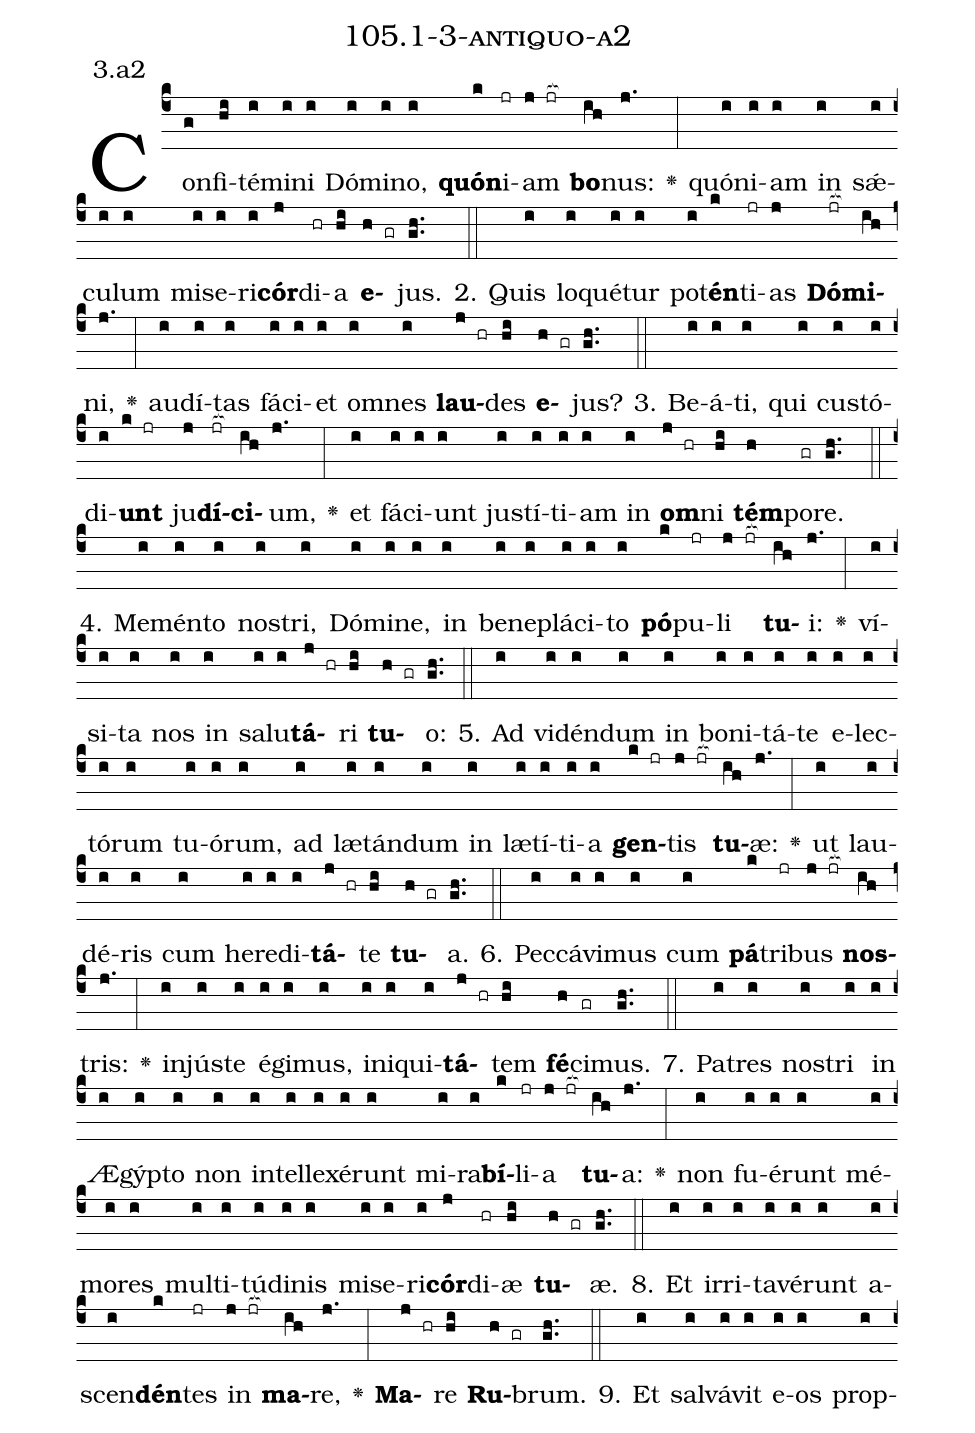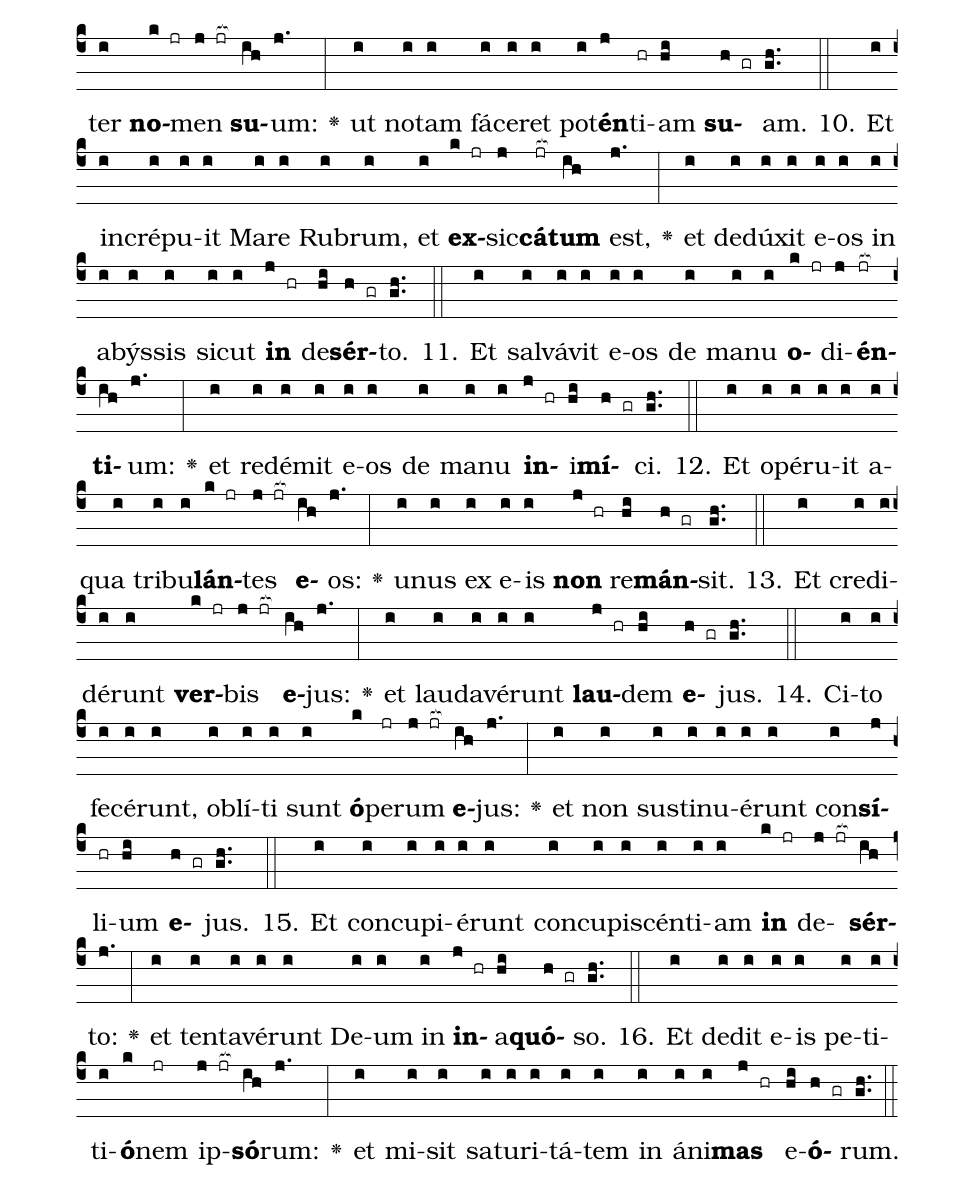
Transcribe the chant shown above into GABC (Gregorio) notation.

name: 105.1-3-antiquo-a2;
annotation: 3.a2;
%%
(c4)Con(g)fi(hi)té(i)mi(i)ni(i) Dó(i)mi(i)no,(i) <b>quón</b>(k)i(jr)am(j jr[ocb:1{]) <b>bo</b>(ih[ocb:0}])nus:(j.) <v>\greheightstar</v>(:) quón(i)i(i)am(i) in(i) sǽ(i)cu(i)lum(i) mi(i)se(i)ri(i)<b>cór</b>(j)di(hr)a(hi) <b>e</b>(h gr)jus.(gh..) (::)
2. Quis(i) lo(i)qué(i)tur(i) pot(i)<b>én</b>(k)ti(jr)as(j) <b>Dó</b>(jr[ocb:1{])<b>mi</b>(ih[ocb:0}])ni,(j.) <v>\greheightstar</v>(:) au(i)dí(i)tas(i) fá(i)ci(i)et(i) om(i)nes(i) <b>lau</b>(j hr)des(hi) <b>e</b>(h gr)jus?(gh..) (::)
3. Be(i)á(i)ti,(i) qui(i) cus(i)tó(i)di(i)<b>unt</b>(k jr) ju(j)<b>dí</b>(jr[ocb:1{])<b>ci</b>(ih[ocb:0}])um,(j.) <v>\greheightstar</v>(:) et(i) fá(i)ci(i)unt(i) jus(i)tí(i)ti(i)am(i) in(i) <b>om</b>(j hr)ni(hi) <b>tém</b>(h)po(gr)re.(gh..) (::)
4. Me(i)mén(i)to(i) nos(i)tri,(i) Dó(i)mi(i)ne,(i) in(i) be(i)ne(i)plá(i)ci(i)to(i) <b>pó</b>(k)pu(jr)li(j jr[ocb:1{]) <b>tu</b>(ih[ocb:0}])i:(j.) <v>\greheightstar</v>(:) ví(i)si(i)ta(i) nos(i) in(i) sa(i)lu(i)<b>tá</b>(j hr)ri(hi) <b>tu</b>(h gr)o:(gh..) (::)
5. Ad(i) vi(i)dén(i)dum(i) in(i) bo(i)ni(i)tá(i)te(i) e(i)lec(i)tó(i)rum(i) tu(i)ó(i)rum,(i) ad(i) læ(i)tán(i)dum(i) in(i) læ(i)tí(i)ti(i)a(i) <b>gen</b>(k jr)tis(j jr[ocb:1{]) <b>tu</b>(ih[ocb:0}])æ:(j.) <v>\greheightstar</v>(:) ut(i) lau(i)dé(i)ris(i) cum(i) he(i)re(i)di(i)<b>tá</b>(j hr)te(hi) <b>tu</b>(h gr)a.(gh..) (::)
6. Pec(i)cá(i)vi(i)mus(i) cum(i) <b>pá</b>(k)tri(jr)bus(j jr[ocb:1{]) <b>nos</b>(ih[ocb:0}])tris:(j.) <v>\greheightstar</v>(:) in(i)jús(i)te(i) é(i)gi(i)mus,(i) in(i)i(i)qui(i)<b>tá</b>(j hr)tem(hi) <b>fé</b>(h)ci(gr)mus.(gh..) (::)
7. Pa(i)tres(i) nos(i)tri(i) in(i) Æ(i)gýp(i)to(i) non(i) in(i)tel(i)le(i)xé(i)runt(i) mi(i)ra(i)<b>bí</b>(k)li(jr)a(j jr[ocb:1{]) <b>tu</b>(ih[ocb:0}])a:(j.) <v>\greheightstar</v>(:) non(i) fu(i)é(i)runt(i) mé(i)mo(i)res(i) mul(i)ti(i)tú(i)di(i)nis(i) mi(i)se(i)ri(i)<b>cór</b>(j)di(hr)æ(hi) <b>tu</b>(h gr)æ.(gh..) (::)
8. Et(i) ir(i)ri(i)ta(i)vé(i)runt(i) a(i)scen(i)<b>dén</b>(k)tes(jr) in(j jr[ocb:1{]) <b>ma</b>(ih[ocb:0}])re,(j.) <v>\greheightstar</v>(:) <b>Ma</b>(j hr)re(hi) <b>Ru</b>(h gr)brum.(gh..) (::)
9. Et(i) sal(i)vá(i)vit(i) e(i)os(i) prop(i)ter(i) <b>no</b>(k jr)men(j jr[ocb:1{]) <b>su</b>(ih[ocb:0}])um:(j.) <v>\greheightstar</v>(:) ut(i) no(i)tam(i) fá(i)ce(i)ret(i) pot(i)<b>én</b>(j)ti(hr)am(hi) <b>su</b>(h gr)am.(gh..) (::)
10. Et(i) in(i)cré(i)pu(i)it(i) Ma(i)re(i) Ru(i)brum,(i) et(i) <b>ex</b>(k jr)sic(j)<b>cá</b>(jr[ocb:1{])<b>tum</b>(ih[ocb:0}]) est,(j.) <v>\greheightstar</v>(:) et(i) de(i)dú(i)xit(i) e(i)os(i) in(i) a(i)býs(i)sis(i) sic(i)ut(i) <b>in</b>(j hr) de(hi)<b>sér</b>(h gr)to.(gh..) (::)
11. Et(i) sal(i)vá(i)vit(i) e(i)os(i) de(i) ma(i)nu(i) <b>o</b>(k jr)di(j)<b>én</b>(jr[ocb:1{])<b>ti</b>(ih[ocb:0}])um:(j.) <v>\greheightstar</v>(:) et(i) red(i)é(i)mit(i) e(i)os(i) de(i) ma(i)nu(i) <b>in</b>(j hr)i(hi)<b>mí</b>(h gr)ci.(gh..) (::)
12. Et(i) o(i)pé(i)ru(i)it(i) a(i)qua(i) tri(i)bu(i)<b>lán</b>(k jr)tes(j jr[ocb:1{]) <b>e</b>(ih[ocb:0}])os:(j.) <v>\greheightstar</v>(:) u(i)nus(i) ex(i) e(i)is(i) <b>non</b>(j hr) re(hi)<b>mán</b>(h gr)sit.(gh..) (::)
13. Et(i) cre(i)di(i)dé(i)runt(i) <b>ver</b>(k jr)bis(j jr[ocb:1{]) <b>e</b>(ih[ocb:0}])jus:(j.) <v>\greheightstar</v>(:) et(i) lau(i)da(i)vé(i)runt(i) <b>lau</b>(j hr)dem(hi) <b>e</b>(h gr)jus.(gh..) (::)
14. Ci(i)to(i) fe(i)cé(i)runt,(i) ob(i)lí(i)ti(i) sunt(i) <b>ó</b>(k)pe(jr)rum(j jr[ocb:1{]) <b>e</b>(ih[ocb:0}])jus:(j.) <v>\greheightstar</v>(:) et(i) non(i) sus(i)ti(i)nu(i)é(i)runt(i) con(i)<b>sí</b>(j)li(hr)um(hi) <b>e</b>(h gr)jus.(gh..) (::)
15. Et(i) con(i)cu(i)pi(i)é(i)runt(i) con(i)cu(i)pi(i)scén(i)ti(i)am(i) <b>in</b>(k jr) de(j jr[ocb:1{])<b>sér</b>(ih[ocb:0}])to:(j.) <v>\greheightstar</v>(:) et(i) ten(i)ta(i)vé(i)runt(i) De(i)um(i) in(i) <b>in</b>(j hr)a(hi)<b>quó</b>(h gr)so.(gh..) (::)
16. Et(i) de(i)dit(i) e(i)is(i) pe(i)ti(i)ti(i)<b>ó</b>(k)nem(jr) ip(j jr[ocb:1{])<b>só</b>(ih[ocb:0}])rum:(j.) <v>\greheightstar</v>(:) et(i) mi(i)sit(i) sa(i)tu(i)ri(i)tá(i)tem(i) in(i) á(i)ni(i)<b>mas</b>(j hr) e(hi)<b>ó</b>(h gr)rum.(gh..) (::)
